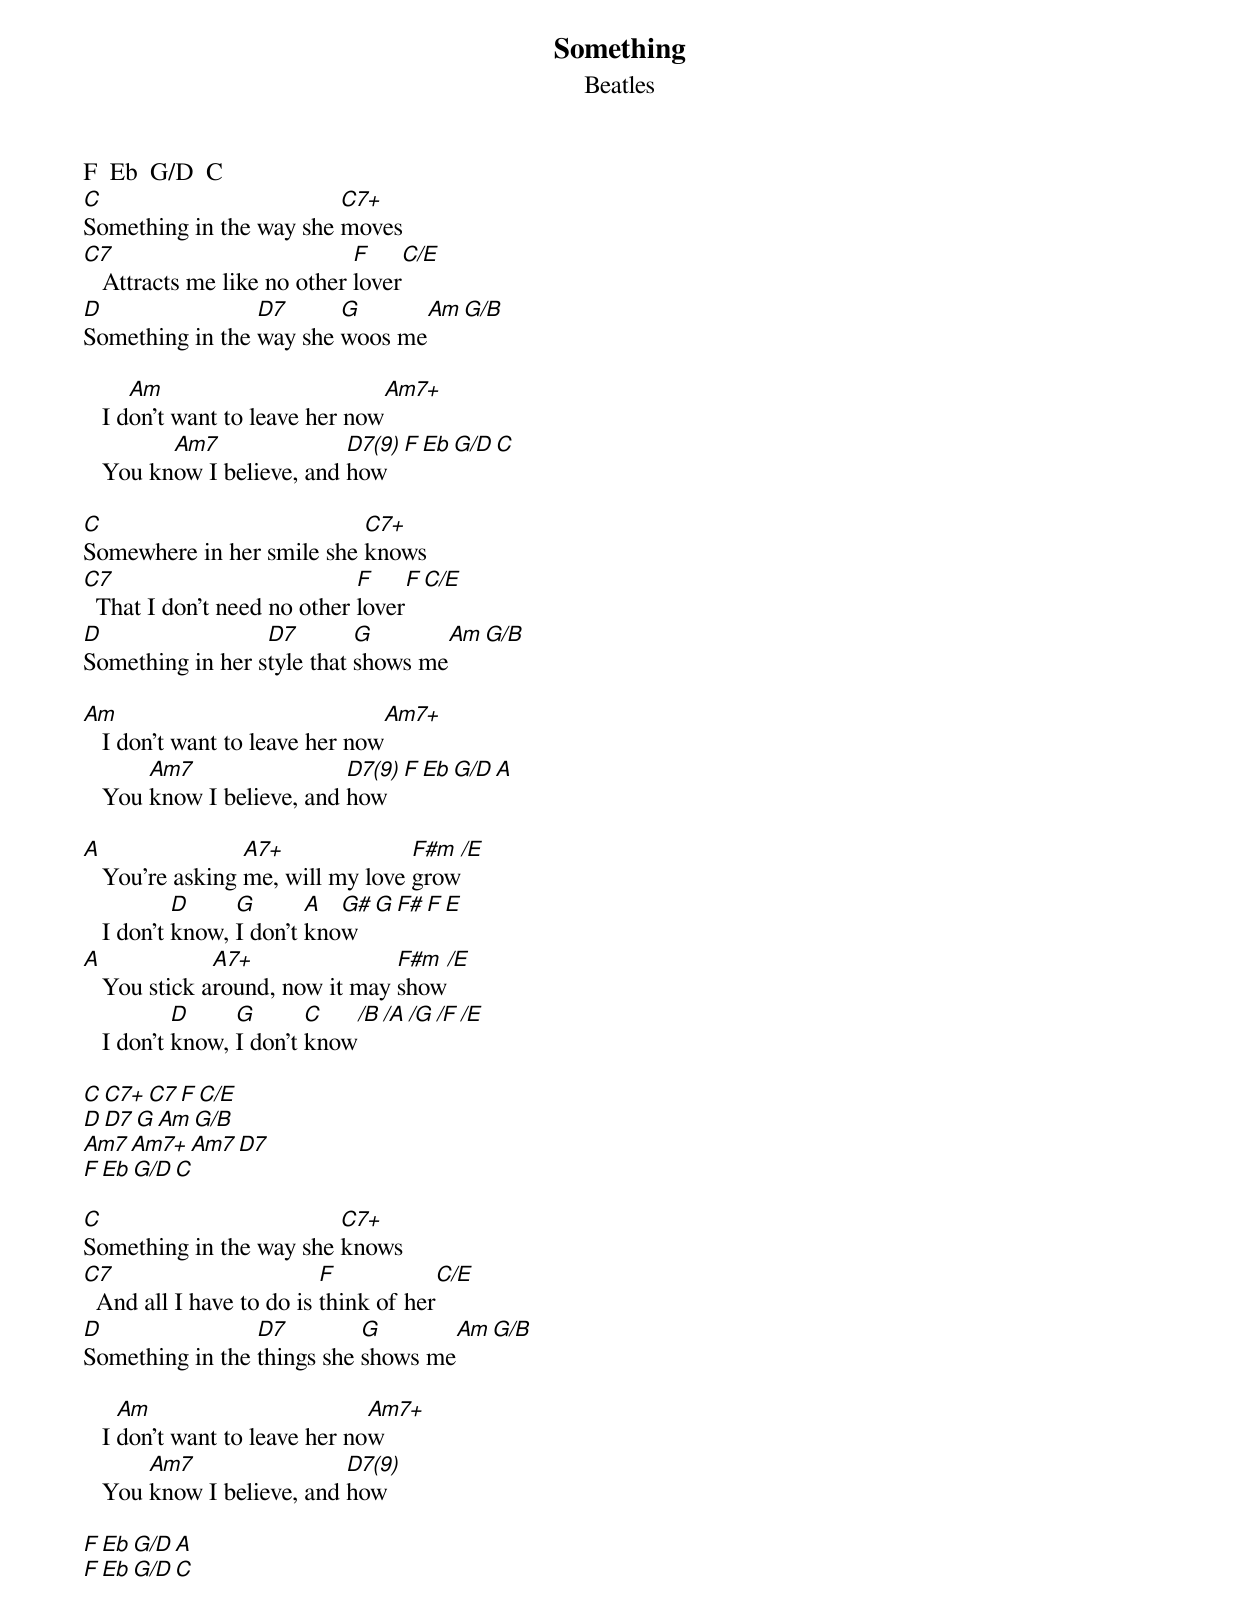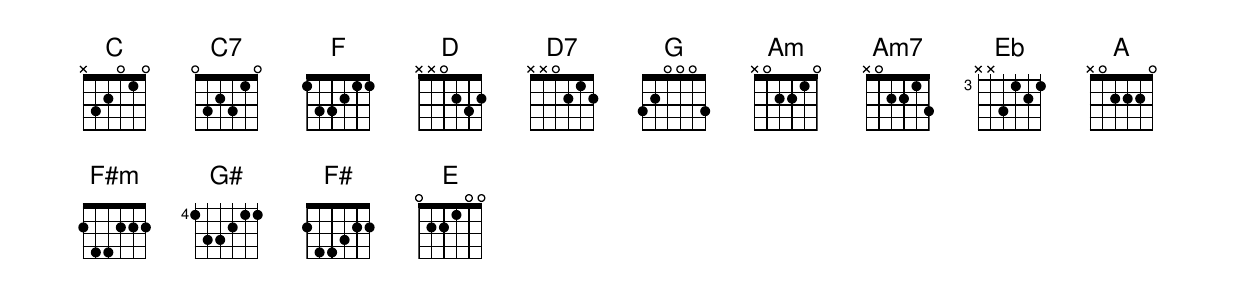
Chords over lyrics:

Something
Beatles

F  Eb  G/D  C
C                        C7+
Something in the way she moves
C7                           F    C/E
   Attracts me like no other lover
D                D7      G      Am   G/B
Something in the way she woos me

      Am                         Am7+
   I don't want to leave her now
         Am7               D7(9)  F  Eb  G/D  C
   You know I believe, and how

C                          C7+
Somewhere in her smile she knows
C7                           F    F C/E
  That I don't need no other lover
D                 D7        G       Am   G/B
Something in her style that shows me

Am                              Am7+
   I don't want to leave her now
       Am7                 D7(9)   F  Eb  G/D  A
   You know I believe, and how

A                A7+              F#m   /E
   You're asking me, will my love grow
           D     G       A  G#  G  F#  F  E
   I don't know, I don't know
A             A7+               F#m   /E
   You stick around, now it may show
           D     G       C     /B  /A  /G  /F   /E
   I don't know, I don't know

C  C7+  C7  F  C/E
D  D7   G  Am G/B
Am7  Am7+  Am7  D7
F  Eb  G/D  C

C                        C7+
Something in the way she knows
C7                        F           C/E
  And all I have to do is think of her
D                D7         G       Am   G/B
Something in the things she shows me

     Am                        Am7+
   I don't want to leave her now
       Am7                 D7(9)
   You know I believe, and how

F  Eb  G/D  A
F  Eb  G/D  C
